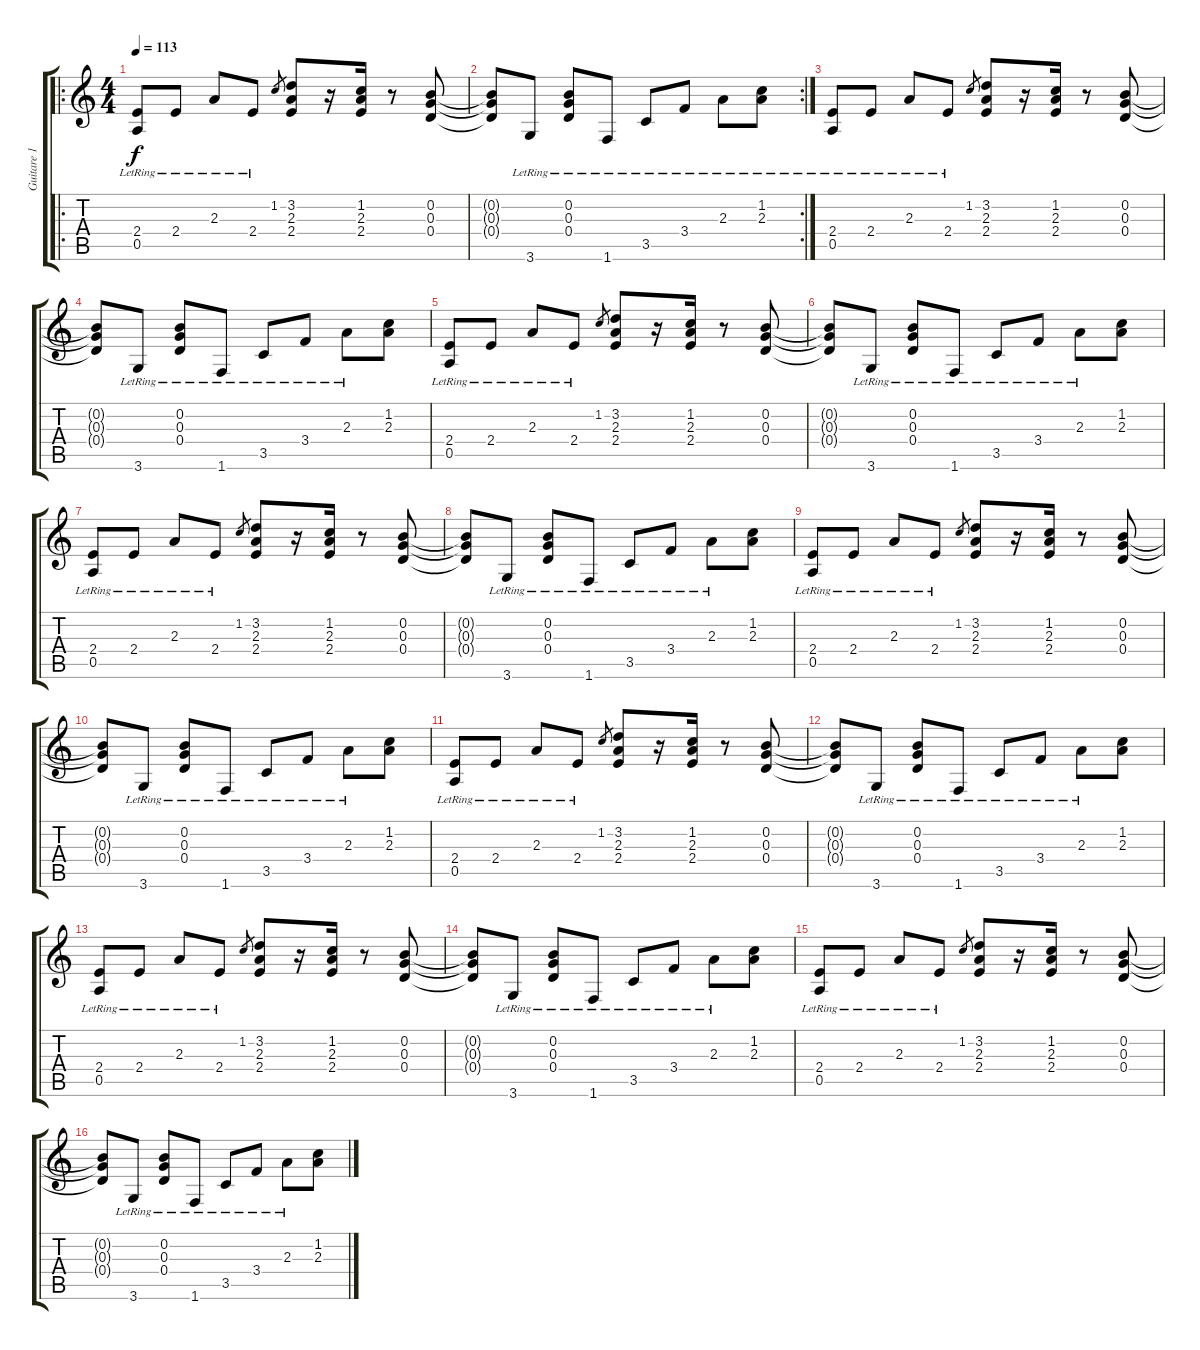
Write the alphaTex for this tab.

\track ("Guitare 1" "Guitare 1") {instrument acousticguitarnylon}
\staff {score tabs}
\tuning (E4 B3 G3 D3 A2 E2) {hide}
\ro
\ts (4 4)
\tempo 113
\clef g2
\ks c
(2.4{lr} 0.5{lr}).8{dy f instrument acousticguitarnylon} 2.4{lr}.8 2.3{lr}.8 2.4{lr}.8 1.2.8{gr} (3.2 2.3 2.4).8 r.16 (1.2 2.3 2.4).16 r.8 (0.2 0.3 0.4).8 |
\rc 2
(0.2{t} 0.3{t} 0.4{t}).8 3.6{lr}.8 (0.2{lr} 0.3{lr} 0.4{lr}).8 1.6{lr}.8 3.5{lr}.8 3.4{lr}.8 2.3{lr}.8 (1.2{lr} 2.3).8 |
(2.4{lr} 0.5{lr}).8 2.4{lr}.8 2.3{lr}.8 2.4{lr}.8 1.2.8{gr} (3.2 2.3 2.4).8 r.16 (1.2 2.3 2.4).16 r.8 (0.2 0.3 0.4).8 |
(0.2{t} 0.3{t} 0.4{t}).8 3.6{lr}.8 (0.2{lr} 0.3{lr} 0.4{lr}).8 1.6{lr}.8 3.5{lr}.8 3.4{lr}.8 2.3{lr}.8 (1.2 2.3).8 |
(2.4{lr} 0.5{lr}).8 2.4{lr}.8 2.3{lr}.8 2.4{lr}.8 1.2.8{gr} (3.2 2.3 2.4).8 r.16 (1.2 2.3 2.4).16 r.8 (0.2 0.3 0.4).8 |
(0.2{t} 0.3{t} 0.4{t}).8 3.6{lr}.8 (0.2{lr} 0.3{lr} 0.4{lr}).8 1.6{lr}.8 3.5{lr}.8 3.4{lr}.8 2.3{lr}.8 (1.2 2.3).8 |
(2.4{lr} 0.5{lr}).8 2.4{lr}.8 2.3{lr}.8 2.4{lr}.8 1.2.8{gr} (3.2 2.3 2.4).8 r.16 (1.2 2.3 2.4).16 r.8 (0.2 0.3 0.4).8 |
(0.2{t} 0.3{t} 0.4{t}).8 3.6{lr}.8 (0.2{lr} 0.3{lr} 0.4{lr}).8 1.6{lr}.8 3.5{lr}.8 3.4{lr}.8 2.3{lr}.8 (1.2 2.3).8 |
(2.4{lr} 0.5{lr}).8 2.4{lr}.8 2.3{lr}.8 2.4{lr}.8 1.2.8{gr} (3.2 2.3 2.4).8 r.16 (1.2 2.3 2.4).16 r.8 (0.2 0.3 0.4).8 |
(0.2{t} 0.3{t} 0.4{t}).8 3.6{lr}.8 (0.2{lr} 0.3{lr} 0.4{lr}).8 1.6{lr}.8 3.5{lr}.8 3.4{lr}.8 2.3{lr}.8 (1.2 2.3).8 |
(2.4{lr} 0.5{lr}).8 2.4{lr}.8 2.3{lr}.8 2.4{lr}.8 1.2.8{gr} (3.2 2.3 2.4).8 r.16 (1.2 2.3 2.4).16 r.8 (0.2 0.3 0.4).8 |
(0.2{t} 0.3{t} 0.4{t}).8 3.6{lr}.8 (0.2{lr} 0.3{lr} 0.4{lr}).8 1.6{lr}.8 3.5{lr}.8 3.4{lr}.8 2.3{lr}.8 (1.2 2.3).8 |
(2.4{lr} 0.5{lr}).8 2.4{lr}.8 2.3{lr}.8 2.4{lr}.8 1.2.8{gr} (3.2 2.3 2.4).8 r.16 (1.2 2.3 2.4).16 r.8 (0.2 0.3 0.4).8 |
(0.2{t} 0.3{t} 0.4{t}).8 3.6{lr}.8 (0.2{lr} 0.3{lr} 0.4{lr}).8 1.6{lr}.8 3.5{lr}.8 3.4{lr}.8 2.3{lr}.8 (1.2 2.3).8 |
(2.4{lr} 0.5{lr}).8 2.4{lr}.8 2.3{lr}.8 2.4{lr}.8 1.2.8{gr} (3.2 2.3 2.4).8 r.16 (1.2 2.3 2.4).16 r.8 (0.2 0.3 0.4).8 |
(0.2{t} 0.3{t} 0.4{t}).8 3.6{lr}.8 (0.2{lr} 0.3{lr} 0.4{lr}).8 1.6{lr}.8 3.5{lr}.8 3.4{lr}.8 2.3{lr}.8 (1.2 2.3).8
